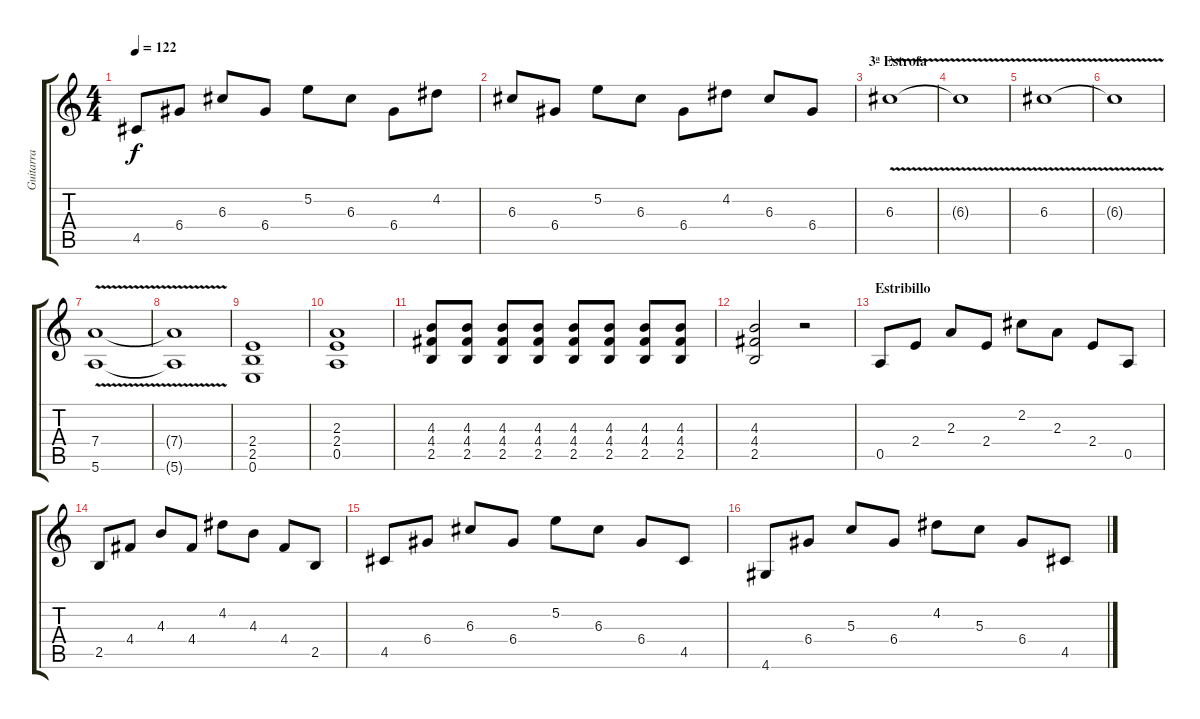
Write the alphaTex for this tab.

\track ("Guitarra" "Guitarra") {instrument distortionguitar}
\staff {score tabs}
\tuning (E4 B3 G3 D3 A2 E2) {hide}
\ts (4 4)
\tempo 122
\clef g2
\ks c
4.5.8{dy f} 6.4.8 6.3.8 6.4.8 5.2.8 6.3.8 6.4.8 4.2.8 |
6.3.8 6.4.8 5.2.8 6.3.8 6.4.8 4.2.8 6.3.8 6.4.8 |
\section ("" "3ª Estrofa")
6.3{v}.1 |
6.3{t}.1 |
6.3{v}.1 |
6.3{t}.1 |
(7.4{v} 5.6).1 |
(7.4{t} 5.6{t}).1 |
(2.4 2.5 0.6).1 |
(2.3 2.4 0.5).1 |
(4.3 4.4 2.5).8 (4.3 4.4 2.5).8 (4.3 4.4 2.5).8 (4.3 4.4 2.5).8 (4.3 4.4 2.5).8 (4.3 4.4 2.5).8 (4.3 4.4 2.5).8 (4.3 4.4 2.5).8 |
(4.3 4.4 2.5).2 r.2 |
\section ("" "Estribillo")
0.5.8 2.4.8 2.3.8 2.4.8 2.2.8 2.3.8 2.4.8 0.5.8 |
2.5.8 4.4.8 4.3.8 4.4.8 4.2.8 4.3.8 4.4.8 2.5.8 |
4.5.8 6.4.8 6.3.8 6.4.8 5.2.8 6.3.8 6.4.8 4.5.8 |
4.6.8 6.4.8 5.3.8 6.4.8 4.2.8 5.3.8 6.4.8 4.5.8
